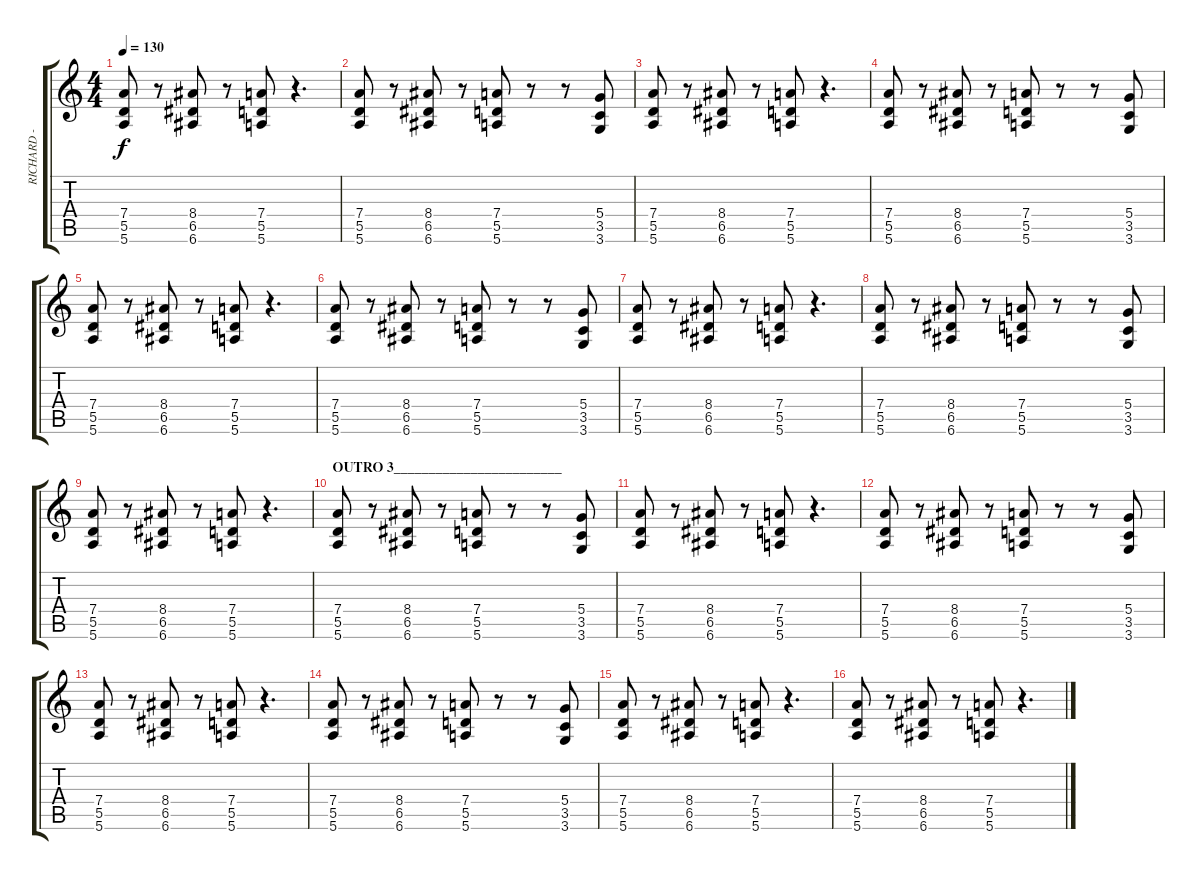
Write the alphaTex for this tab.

\track ("RICHARD - Standart" "RICHARD - ") {instrument distortionguitar}
\staff {score tabs}
\tuning (E4 B3 G3 D3 A2 E2) {hide}
\ts (4 4)
\tempo 130
\clef g2
\ks c
(7.4 5.5 5.6).8{dy f} r.8 (8.4 6.5 6.6).8 r.8 (7.4 5.5 5.6).8 r.4{d} |
(7.4 5.5 5.6).8 r.8 (8.4 6.5 6.6).8 r.8 (7.4 5.5 5.6).8 r.8 r.8 (5.4 3.5 3.6).8 |
(7.4 5.5 5.6).8 r.8 (8.4 6.5 6.6).8 r.8 (7.4 5.5 5.6).8 r.4{d} |
(7.4 5.5 5.6).8 r.8 (8.4 6.5 6.6).8 r.8 (7.4 5.5 5.6).8 r.8 r.8 (5.4 3.5 3.6).8 |
(7.4 5.5 5.6).8 r.8 (8.4 6.5 6.6).8 r.8 (7.4 5.5 5.6).8 r.4{d} |
(7.4 5.5 5.6).8 r.8 (8.4 6.5 6.6).8 r.8 (7.4 5.5 5.6).8 r.8 r.8 (5.4 3.5 3.6).8 |
(7.4 5.5 5.6).8 r.8 (8.4 6.5 6.6).8 r.8 (7.4 5.5 5.6).8 r.4{d} |
(7.4 5.5 5.6).8 r.8 (8.4 6.5 6.6).8 r.8 (7.4 5.5 5.6).8 r.8 r.8 (5.4 3.5 3.6).8 |
(7.4 5.5 5.6).8 r.8 (8.4 6.5 6.6).8 r.8 (7.4 5.5 5.6).8 r.4{d} |
\section ("" "OUTRO 3________________________")
(7.4 5.5 5.6).8 r.8 (8.4 6.5 6.6).8 r.8 (7.4 5.5 5.6).8 r.8 r.8 (5.4 3.5 3.6).8 |
(7.4 5.5 5.6).8 r.8 (8.4 6.5 6.6).8 r.8 (7.4 5.5 5.6).8 r.4{d} |
(7.4 5.5 5.6).8 r.8 (8.4 6.5 6.6).8 r.8 (7.4 5.5 5.6).8 r.8 r.8 (5.4 3.5 3.6).8 |
(7.4 5.5 5.6).8 r.8 (8.4 6.5 6.6).8 r.8 (7.4 5.5 5.6).8 r.4{d} |
(7.4 5.5 5.6).8 r.8 (8.4 6.5 6.6).8 r.8 (7.4 5.5 5.6).8 r.8 r.8 (5.4 3.5 3.6).8 |
(7.4 5.5 5.6).8 r.8 (8.4 6.5 6.6).8 r.8 (7.4 5.5 5.6).8 r.4{d} |
(7.4 5.5 5.6).8 r.8 (8.4 6.5 6.6).8 r.8 (7.4 5.5 5.6).8 r.4{d}
